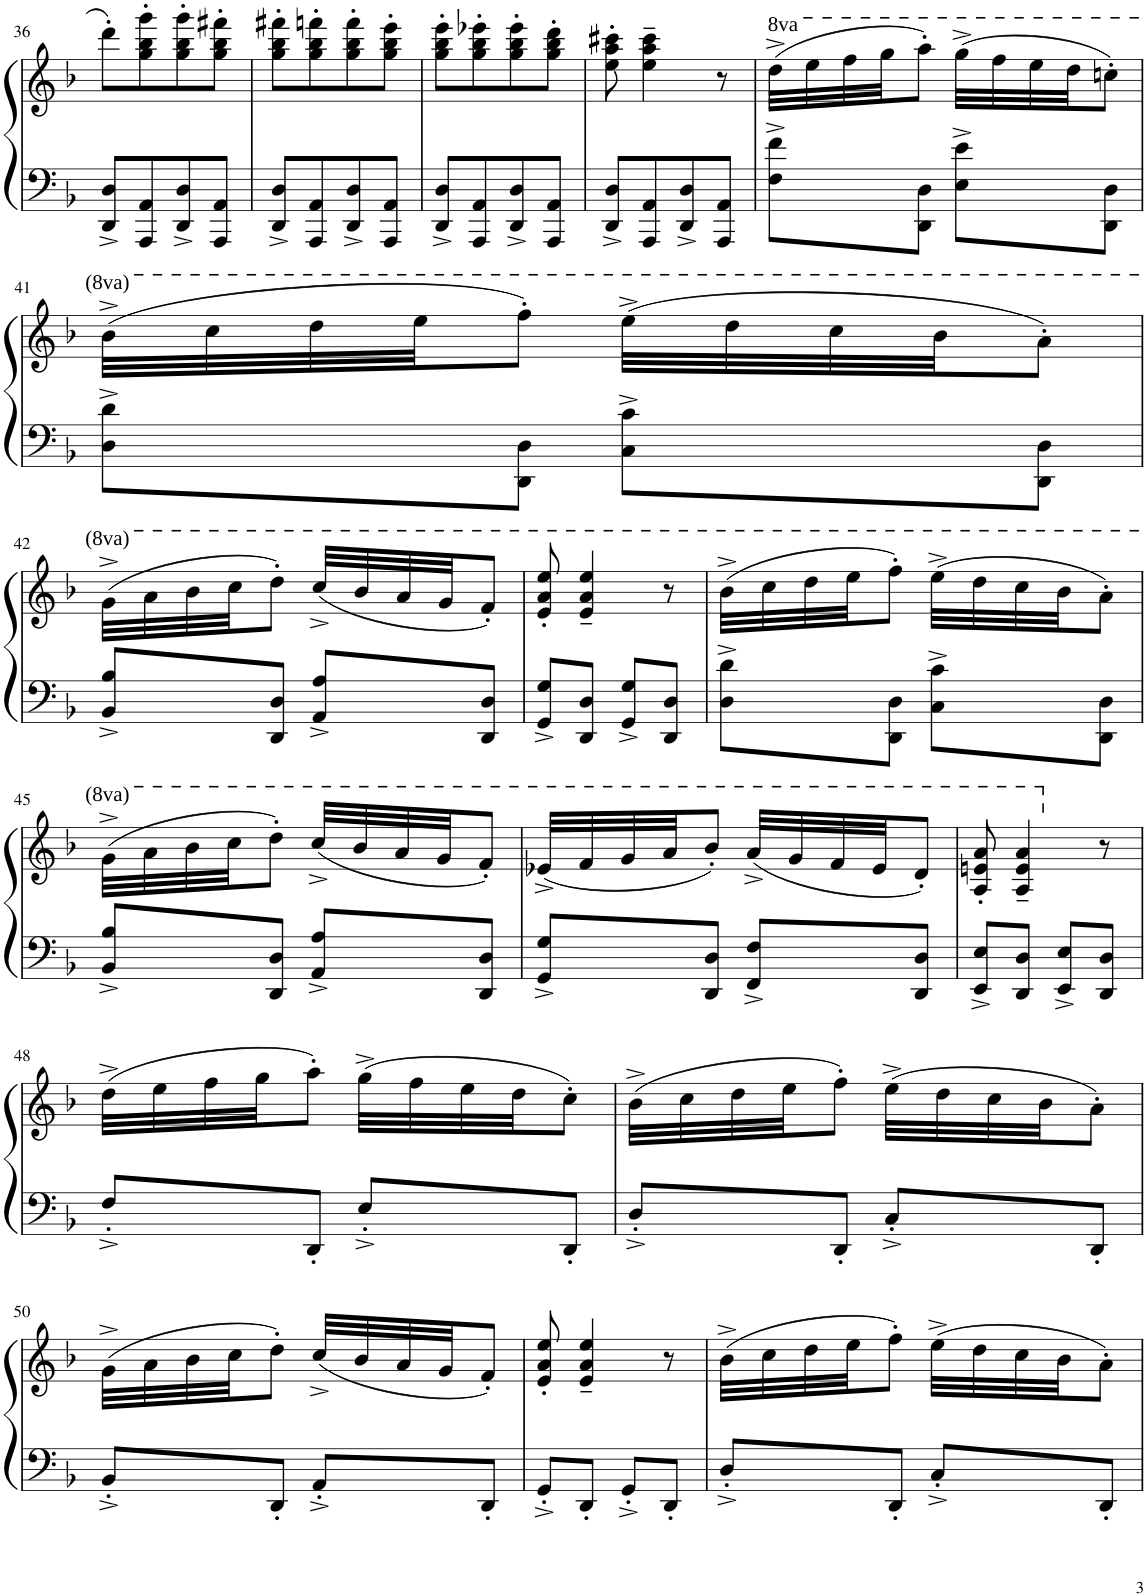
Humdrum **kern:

**kern	**kern
*part1	*part1
*staff2	*staff1
*I"Piano	*
*I'Pno	*
!!LO:PB:g=z
*clefF4	*clefG2
*k[b-]	*k[b-]
*M2/4	*M2/4
=36	=36
8DD/^ 8D/^L	8ddd'\L
8AAA/ 8AA/	8gg\' 8bb-\' 8ggg\'
8DD/^ 8D/^	8gg\' 8bb-\' 8ggg\'
8AAA/ 8AA/J	8gg\' 8bb-\' 8fff#X\'J
=37	=37
8DD/^ 8D/^L	8gg\' 8bb-\' 8fff#X\'L
8AAA/ 8AA/	8gg\' 8bb-\' 8fffn\'
8DD/^ 8D/^	8gg\' 8bb-\' 8fff\'
8AAA/ 8AA/J	8gg\' 8bb-\' 8eee\'J
=38	=38
8DD/^ 8D/^L	8gg\' 8bb-\' 8eee\'L
8AAA/ 8AA/	8gg\' 8bb-\' 8eee-X\'
8DD/^ 8D/^	8gg\' 8bb-\' 8eee-\'
8AAA/ 8AA/J	8gg\' 8bb-\' 8ddd\'J
=39	=39
8DD/^ 8D/^L	8ee\' 8aa\' 8ccc#X\'
8AAA/ 8AA/	4ee\~ 4aa\~ 4ccc#\~
8DD/^ 8D/^	.
8AAA/ 8AA/J	8r
=40	=40
*	*8va
8F\^ 8f\^L	(32ddd^\LLL
.	32eee\
.	32fff\
.	32ggg\JJ
8DD\ 8D\J	8aaa'\J)
8E\^ 8e\^L	(32ggg^\LLL
.	32fff\
.	32eee\
.	32ddd\JJ
8DD\ 8D\J	8cccn'\J)
!!LO:LB:g=z
=41	=41
8D\^ 8d\^L	(32bb-^\LLL
.	32ccc\
.	32ddd\
.	32eee\JJ
8DD\ 8D\J	8fff'\J)
8C\^ 8c\^L	(32eee^\LLL
.	32ddd\
.	32ccc\
.	32bb-\JJ
8DD\ 8D\J	8aa'\J)
!!LO:LB:g=z
=42	=42
8BB-/^ 8B-/^L	(32gg^\LLL
.	32aa\
.	32bb-\
.	32ccc\JJ
8DD/ 8D/J	8ddd'\J)
8AA/^ 8A/^L	(32ccc^/LLL
.	32bb-/
.	32aa/
.	32gg/JJ
8DD/ 8D/J	8ff'/J)
=43	=43
8GG/^ 8G/^L	8ee/' 8aa/' 8eee/'
8DD/ 8D/J	4ee/~ 4aa/~ 4eee/~
8GG/^ 8G/^L	.
8DD/ 8D/J	8r
=44	=44
8D\^ 8d\^L	(32bb-^\LLL
.	32ccc\
.	32ddd\
.	32eee\JJ
8DD\ 8D\J	8fff'\J)
8C\^ 8c\^L	(32eee^\LLL
.	32ddd\
.	32ccc\
.	32bb-\JJ
8DD\ 8D\J	8aa'\J)
!!LO:LB:g=z
=45	=45
8BB-/^ 8B-/^L	(32gg^\LLL
.	32aa\
.	32bb-\
.	32ccc\JJ
8DD/ 8D/J	8ddd'\J)
8AA/^ 8A/^L	(32ccc^/LLL
.	32bb-/
.	32aa/
.	32gg/JJ
8DD/ 8D/J	8ff'/J)
=46	=46
8GG/^ 8G/^L	(32ee-X^/LLL
.	32ff/
.	32gg/
.	32aa/JJ
8DD/ 8D/J	8bb-'/J)
8FF/^ 8F/^L	(32aa^/LLL
.	32gg/
.	32ff/
.	32ee-/JJ
8DD/ 8D/J	8dd'/J)
=47	=47
8EE/^ 8E/^L	8a/' 8een/' 8aa/'
8DD/ 8D/J	4a/~ 4ee/~ 4aa/~
8EE/^ 8E/^L	.
*	*X8va
8DD/ 8D/J	8r
!!LO:LB:g=z
=48	=48
8F'^/L	(32dd^\LLL
.	32ee\
.	32ff\
.	32gg\JJ
8DD'/J	8aa'\J)
8E'^/L	(32gg^\LLL
.	32ff\
.	32ee\
.	32dd\JJ
8DD'/J	8cc'\J)
=49	=49
8D'^/L	(32b-^\LLL
.	32cc\
.	32dd\
.	32ee\JJ
8DD'/J	8ff'\J)
8C'^/L	(32ee^\LLL
.	32dd\
.	32cc\
.	32b-\JJ
8DD'/J	8a'\J)
!!LO:LB:g=z
=50	=50
8BB-'^/L	(32g^\LLL
.	32a\
.	32b-\
.	32cc\JJ
8DD'/J	8dd'\J)
8AA'^/L	(32cc^/LLL
.	32b-/
.	32a/
.	32g/JJ
8DD'/J	8f'/J)
=51	=51
8GG'^/L	8e/' 8a/' 8ee/'
8DD'/J	4e/~ 4a/~ 4ee/~
8GG'^/L	.
8DD'/J	8r
=52	=52
8D'^/L	(32b-^\LLL
.	32cc\
.	32dd\
.	32ee\JJ
8DD'/J	8ff'\J)
8C'^/L	(32ee^\LLL
.	32dd\
.	32cc\
.	32b-\JJ
8DD'/J	8a'\J)
=	=
*-	*-
